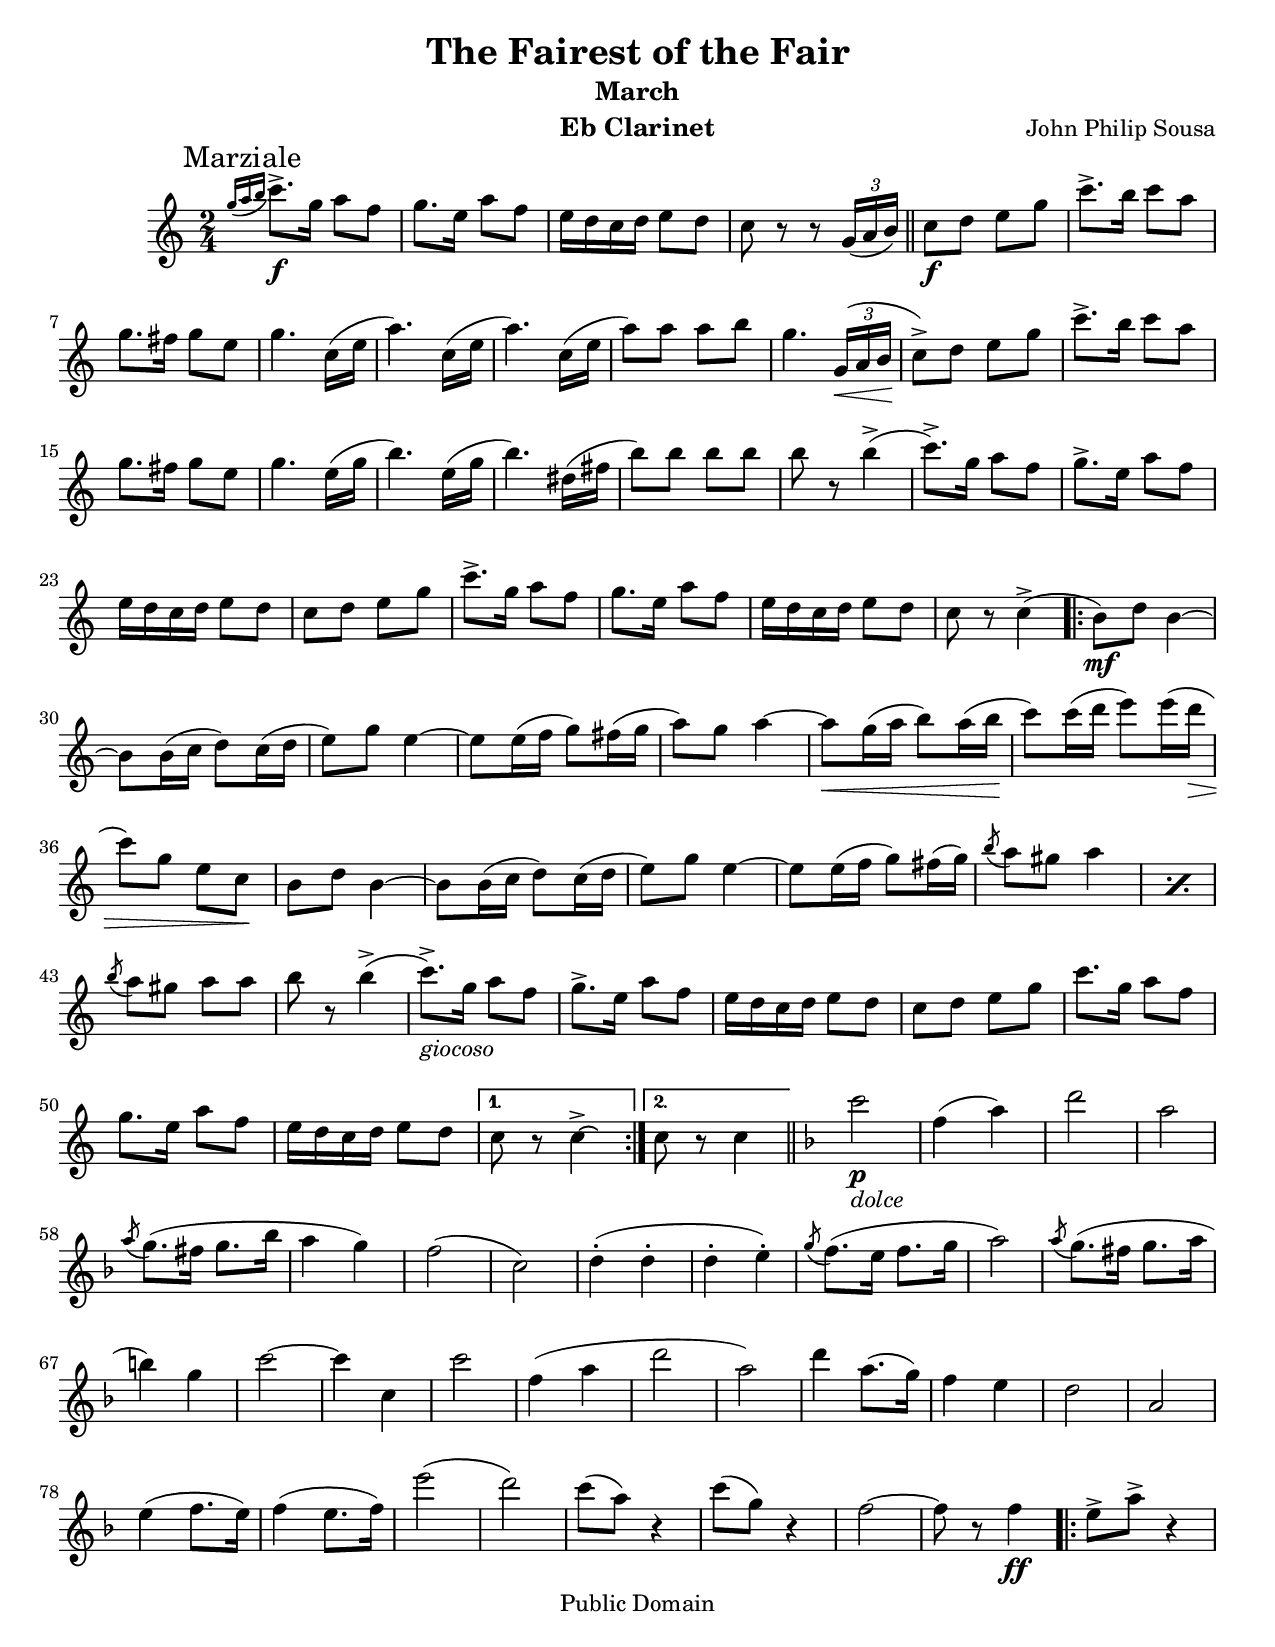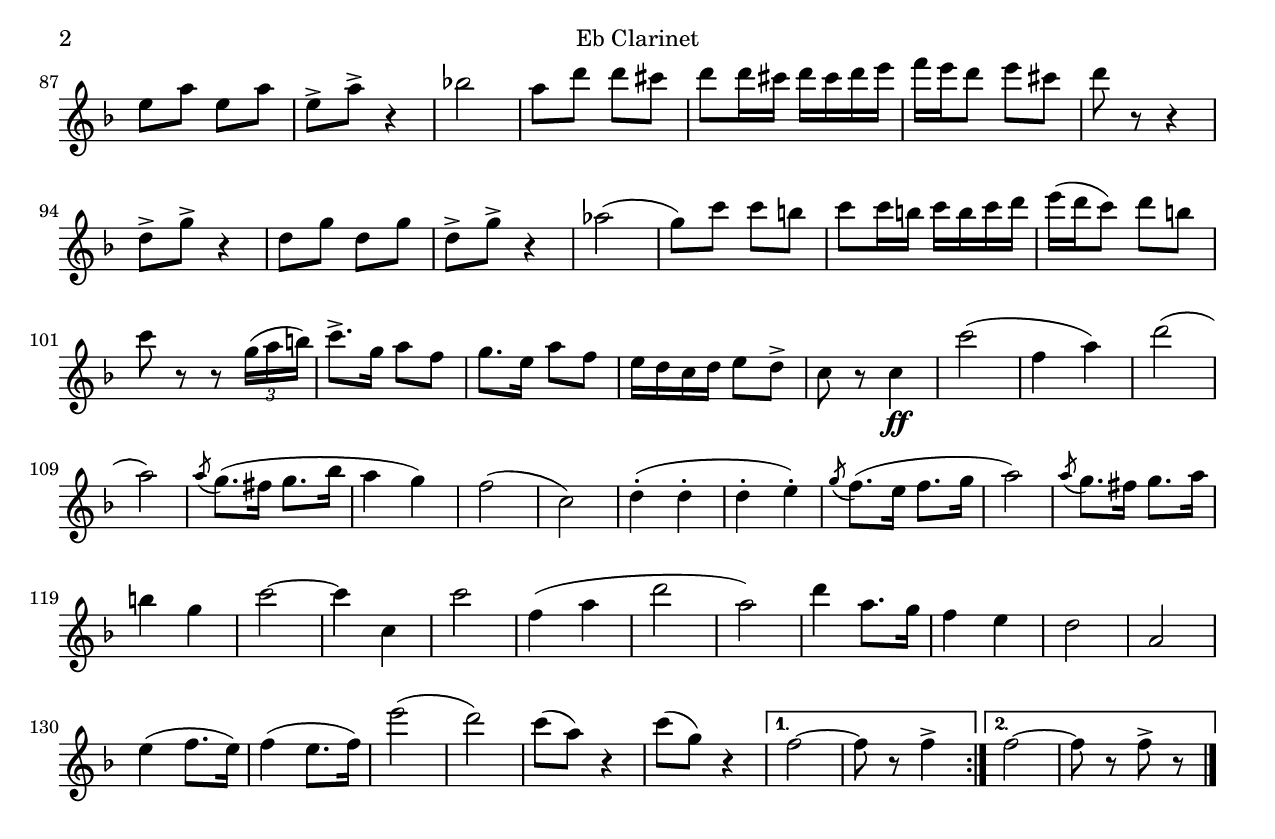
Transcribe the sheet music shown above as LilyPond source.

\version "2.16.2"
\include "JPSFotF.ly"

\paper {
  #(set-paper-size "letter")
}

\header {
  instrument = "Eb Clarinet"
}

\score {
  \new Staff { 
    \set Staff.midiInstrument = "clarinet" 
    \override Score.RehearsalMark #'break-align-symbol = #'time-signature
    \mark "Marziale"
    \clarinetInEb
  }
  
  \layout {}
  \midi {
    \tempo 4 = 120
  }
}

